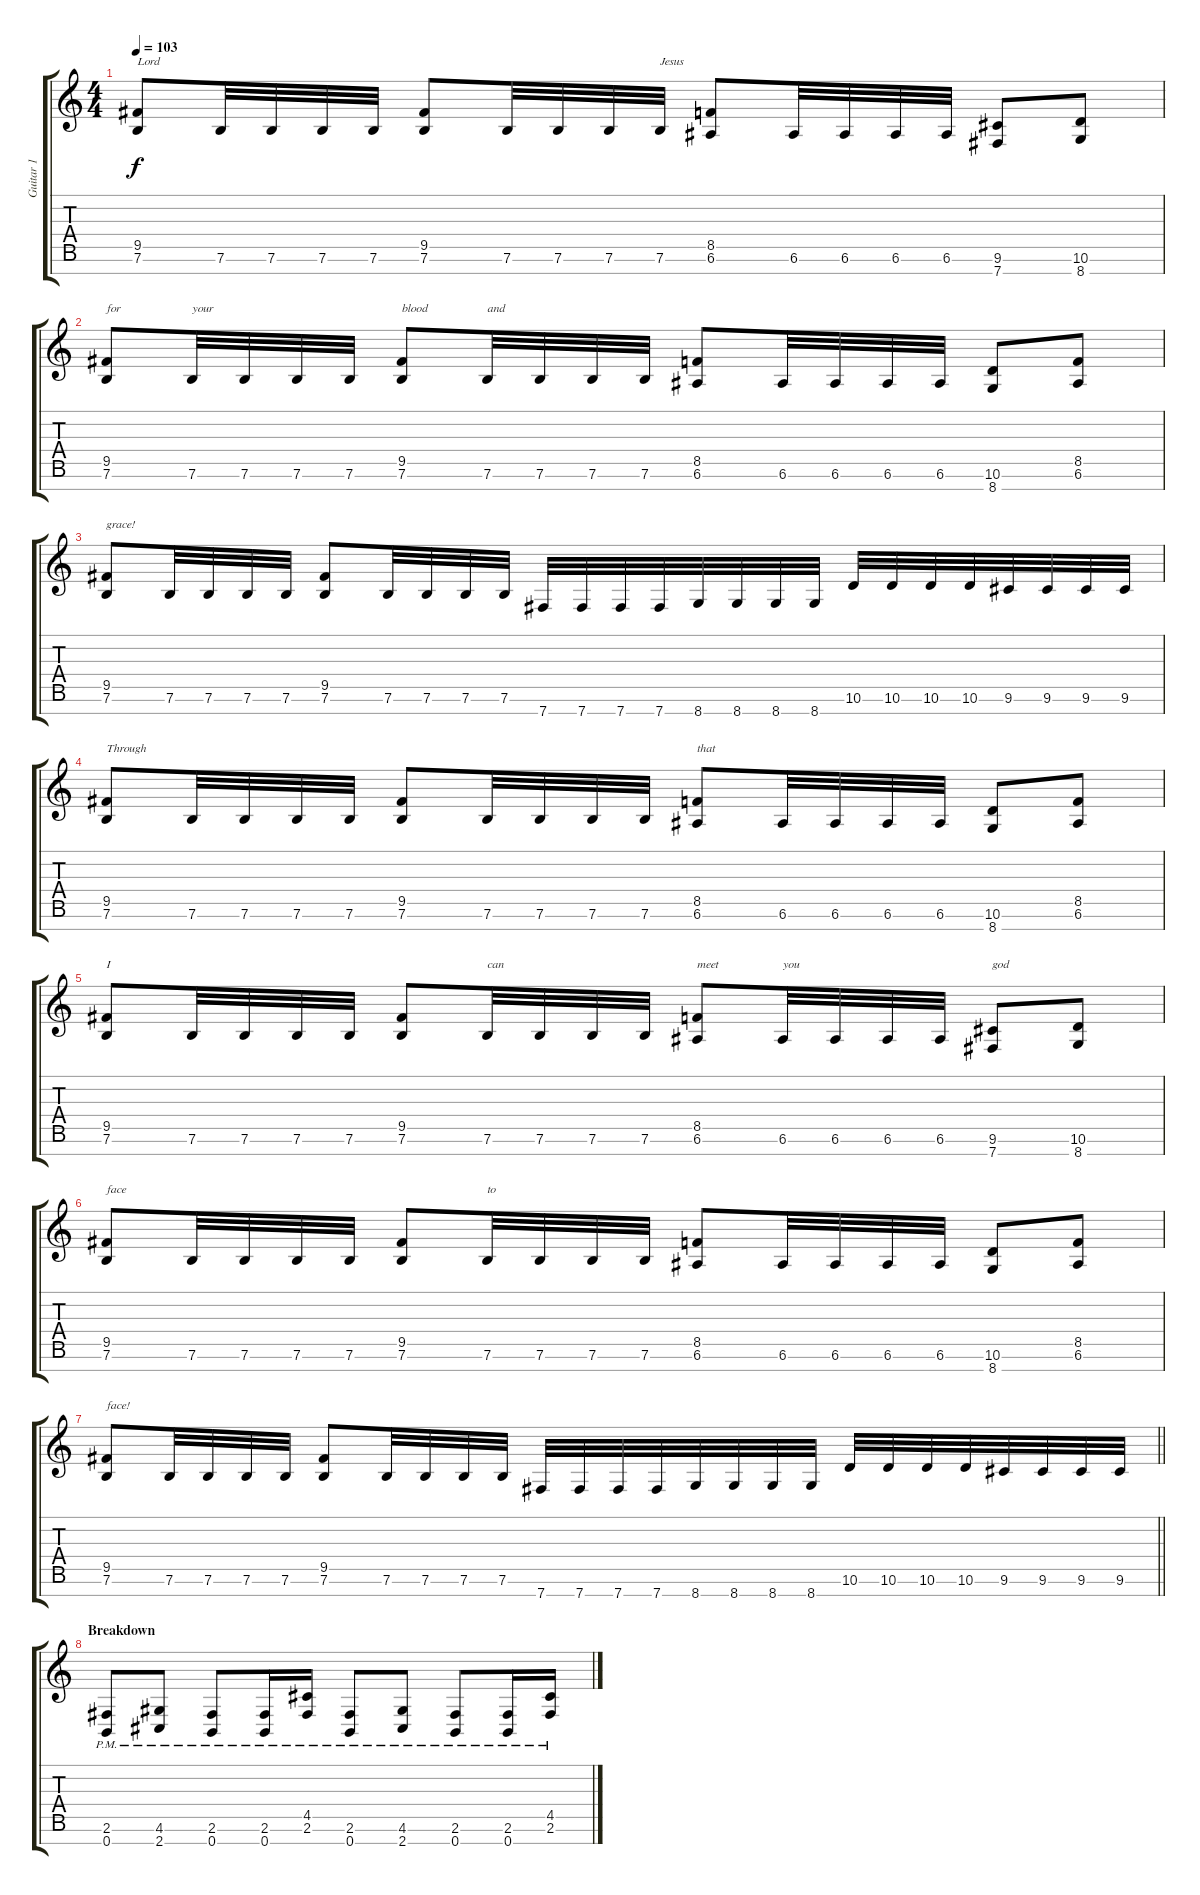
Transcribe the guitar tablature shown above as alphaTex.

\track ("Guitar 1" "Guitar 1") {instrument distortionguitar}
\staff {score tabs}
\tuning (E4 B3 G3 D3 A2 E2 B1) {hide}
\ts (4 4)
\tempo 103
\clef g2
\ks c
(9.5 7.6).8{txt "Lord" dy f} 7.6.32 7.6.32 7.6.32 7.6.32 (9.5 7.6).8 7.6.32 7.6.32 7.6.32 7.6.32{txt "Jesus"} (8.5 6.6).8 6.6.32 6.6.32 6.6.32 6.6.32 (9.6 7.7).8 (10.6 8.7).8 |
(9.5 7.6).8{txt "for"} 7.6.32{txt "your"} 7.6.32 7.6.32 7.6.32 (9.5 7.6).8{txt "blood"} 7.6.32{txt "and"} 7.6.32 7.6.32 7.6.32 (8.5 6.6).8 6.6.32 6.6.32 6.6.32 6.6.32 (10.6 8.7).8 (8.5 6.6).8 |
(9.5 7.6).8{txt "grace!"} 7.6.32 7.6.32 7.6.32 7.6.32 (9.5 7.6).8 7.6.32 7.6.32 7.6.32 7.6.32 7.7.32 7.7.32 7.7.32 7.7.32 8.7.32 8.7.32 8.7.32 8.7.32 10.6.32 10.6.32 10.6.32 10.6.32 9.6.32 9.6.32 9.6.32 9.6.32 |
(9.5 7.6).8{txt "Through"} 7.6.32 7.6.32 7.6.32 7.6.32 (9.5 7.6).8 7.6.32 7.6.32 7.6.32 7.6.32 (8.5 6.6).8{txt "that"} 6.6.32 6.6.32 6.6.32 6.6.32 (10.6 8.7).8 (8.5 6.6).8 |
(9.5 7.6).8{txt "I"} 7.6.32 7.6.32 7.6.32 7.6.32 (9.5 7.6).8 7.6.32{txt "can"} 7.6.32 7.6.32 7.6.32 (8.5 6.6).8{txt "meet"} 6.6.32{txt "you"} 6.6.32 6.6.32 6.6.32 (9.6 7.7).8{txt "god"} (10.6 8.7).8 |
(9.5 7.6).8{txt "face"} 7.6.32 7.6.32 7.6.32 7.6.32 (9.5 7.6).8 7.6.32{txt "to"} 7.6.32 7.6.32 7.6.32 (8.5 6.6).8 6.6.32 6.6.32 6.6.32 6.6.32 (10.6 8.7).8 (8.5 6.6).8 |
\barLineRight lightlight
(9.5 7.6).8{txt "face!"} 7.6.32 7.6.32 7.6.32 7.6.32 (9.5 7.6).8 7.6.32 7.6.32 7.6.32 7.6.32 7.7.32 7.7.32 7.7.32 7.7.32 8.7.32 8.7.32 8.7.32 8.7.32 10.6.32 10.6.32 10.6.32 10.6.32 9.6.32 9.6.32 9.6.32 9.6.32 |
\section ("" "Breakdown")
(2.6{pm} 0.7{pm}).8 (4.6{pm} 2.7{pm}).8 (2.6{pm} 0.7{pm}).8 (2.6{pm} 0.7{pm}).16 (4.5{pm} 2.6{pm}).16 (2.6{pm} 0.7{pm}).8 (4.6{pm} 2.7{pm}).8 (2.6{pm} 0.7{pm}).8 (2.6{pm} 0.7{pm}).16 (4.5{pm} 2.6{pm}).16
